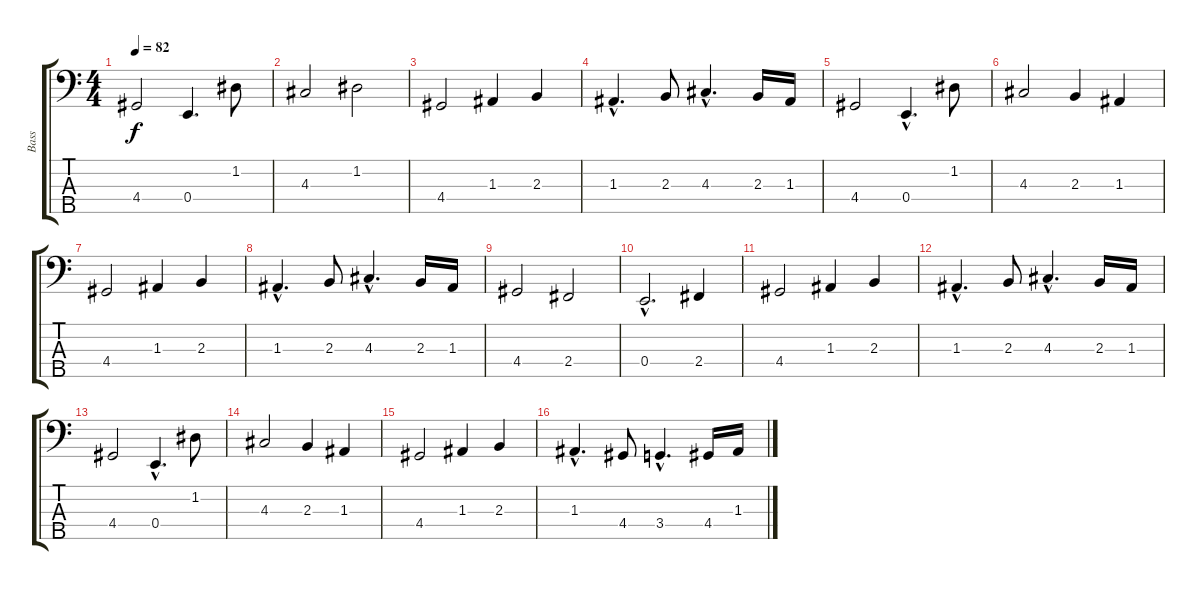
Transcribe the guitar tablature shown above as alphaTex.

\track ("Bass" "Bass") {instrument fretlessbass}
\staff {score tabs}
\tuning (G2 D2 A1 E1 B0) {hide}
\ts (4 4)
\tempo 82
\clef f4
\ks c
4.4.2{dy f} 0.4.4{d} 1.2.8 |
4.3.2 1.2.2 |
4.4.2 1.3.4 2.3.4 |
1.3{hac}.4{d} 2.3.8 4.3{hac}.4{d} 2.3.16 1.3.16 |
4.4.2 0.4{hac}.4{d} 1.2.8 |
4.3.2 2.3.4 1.3.4 |
4.4.2 1.3.4 2.3.4 |
1.3{hac}.4{d} 2.3.8 4.3{hac}.4{d} 2.3.16 1.3.16 |
4.4.2 2.4.2 |
0.4{hac}.2{d} 2.4.4 |
4.4.2 1.3.4 2.3.4 |
1.3{hac}.4{d} 2.3.8 4.3{hac}.4{d} 2.3.16 1.3.16 |
4.4.2 0.4{hac}.4{d} 1.2.8 |
4.3.2 2.3.4 1.3.4 |
4.4.2 1.3.4 2.3.4 |
1.3{hac}.4{d} 4.4.8 3.4{hac}.4{d} 4.4.16 1.3.16
